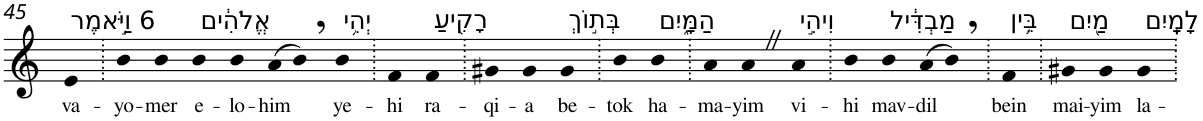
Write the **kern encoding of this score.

**kern	**text
*part1	*part1
*staff1	*staff1
*I"Piano	*
*I'Pno	*
!!LO:PB:g=z
*clefG2	*
*k[]	*
=45	=45
!LO:TX:a:t=6 וַיֹּ֣אמֶר	!
!	!LO:LY:b
4e	va-
=46.	=46.
!	!LO:LY:b
4b	-yo-
!	!LO:LY:b
4b	-mer
!LO:TX:a:t=אֱלֹהִ֔ים	!
!	!LO:LY:b
4b	e-
!	!LO:LY:b
4b	-lo-
!	!LO:LY:b
(8a	-him
8b,)	.
!LO:TX:a:t=יְהִ֥י	!
!	!LO:LY:b
4b	ye-
=47.	=47.
!	!LO:LY:b
4f	-hi
!LO:TX:a:t=רָקִ֖יעַ	!
!	!LO:LY:b
4f	ra-
=48.	=48.
!	!LO:LY:b
4g#X	-qi-
!	!LO:LY:b
4g#	-a
!LO:TX:a:t=בְּת֣וֹךְ	!
!	!LO:LY:b
4g#	be-
=49.	=49.
!	!LO:LY:b
4b	-tok
!LO:TX:a:t=הַמָּ֑יִם	!
!	!LO:LY:b
4b	ha-
=50.	=50.
!	!LO:LY:b
4a	-ma-
!	!LO:LY:b
4aZ	-yim
!LO:TX:a:t=וִיהִ֣י	!
!	!LO:LY:b
4a	vi-
=51.	=51.
!	!LO:LY:b
4b	-hi
!LO:TX:a:t=מַבְדִּ֔יל	!
!	!LO:LY:b
4b	mav-
!	!LO:LY:b
(8a	-dil
8b,)	.
=52.	=52.
!LO:TX:a:t=בֵּ֥ין	!
!	!LO:LY:b
4f	bein
=53.	=53.
!LO:TX:a:t=מַ֖יִם	!
!	!LO:LY:b
4g#X	mai-
!	!LO:LY:b
4g#	-yim
!LO:TX:a:t=לָמָֽיִם	!
!	!LO:LY:b
4g#	la-
=.	=.
*-	*-
